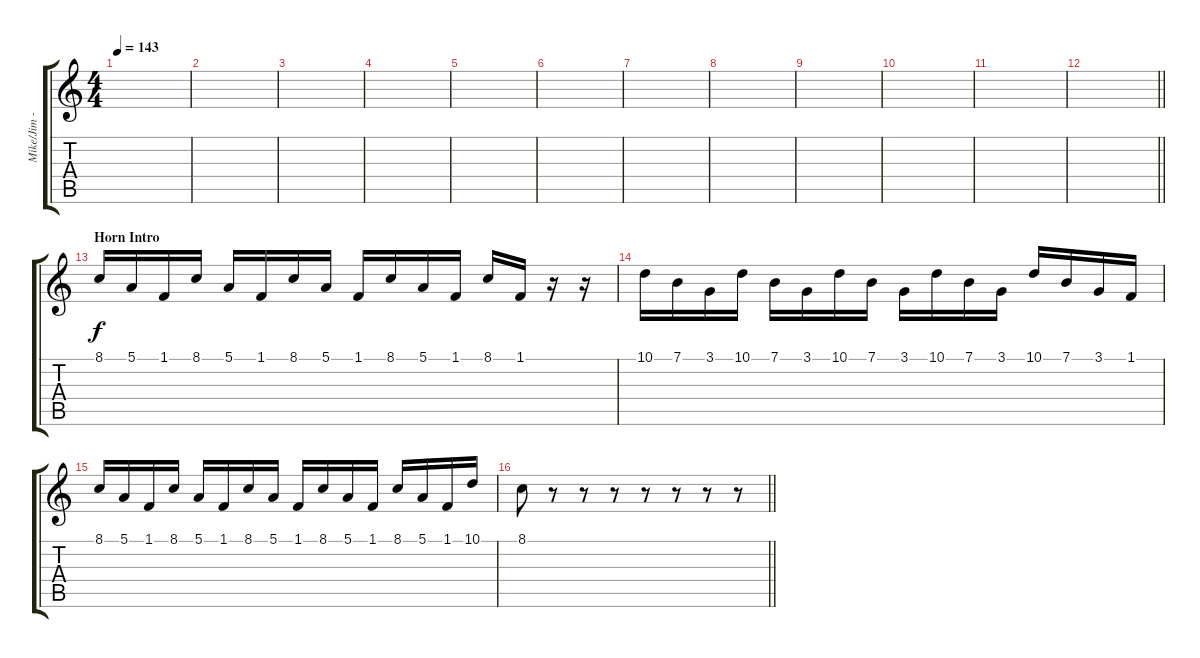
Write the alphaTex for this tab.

\track ("Mike/Jim - Alto Sax" "Mike/Jim -") {instrument altosax}
\staff {score tabs}
\tuning (E4 B3 G3 D3 A2 E2) {hide}
\ts (4 4)
\tempo 143
\clef g2
\ks c
|
|
|
|
|
|
|
|
|
|
|
\barLineRight lightlight
|
\section ("" "Horn Intro")
8.1.16 5.1.16 1.1.16 8.1.16 5.1.16 1.1.16 8.1.16 5.1.16 1.1.16 8.1.16 5.1.16 1.1.16 8.1.16 1.1.16 r.16 r.16 |
10.1.16 7.1.16 3.1.16 10.1.16 7.1.16 3.1.16 10.1.16 7.1.16 3.1.16 10.1.16 7.1.16 3.1.16 10.1.16 7.1.16 3.1.16 1.1.16 |
8.1.16 5.1.16 1.1.16 8.1.16 5.1.16 1.1.16 8.1.16 5.1.16 1.1.16 8.1.16 5.1.16 1.1.16 8.1.16 5.1.16 1.1.16 10.1.16 |
\barLineRight lightlight
8.1.8 r.8 r.8 r.8 r.8 r.8 r.8 r.8
